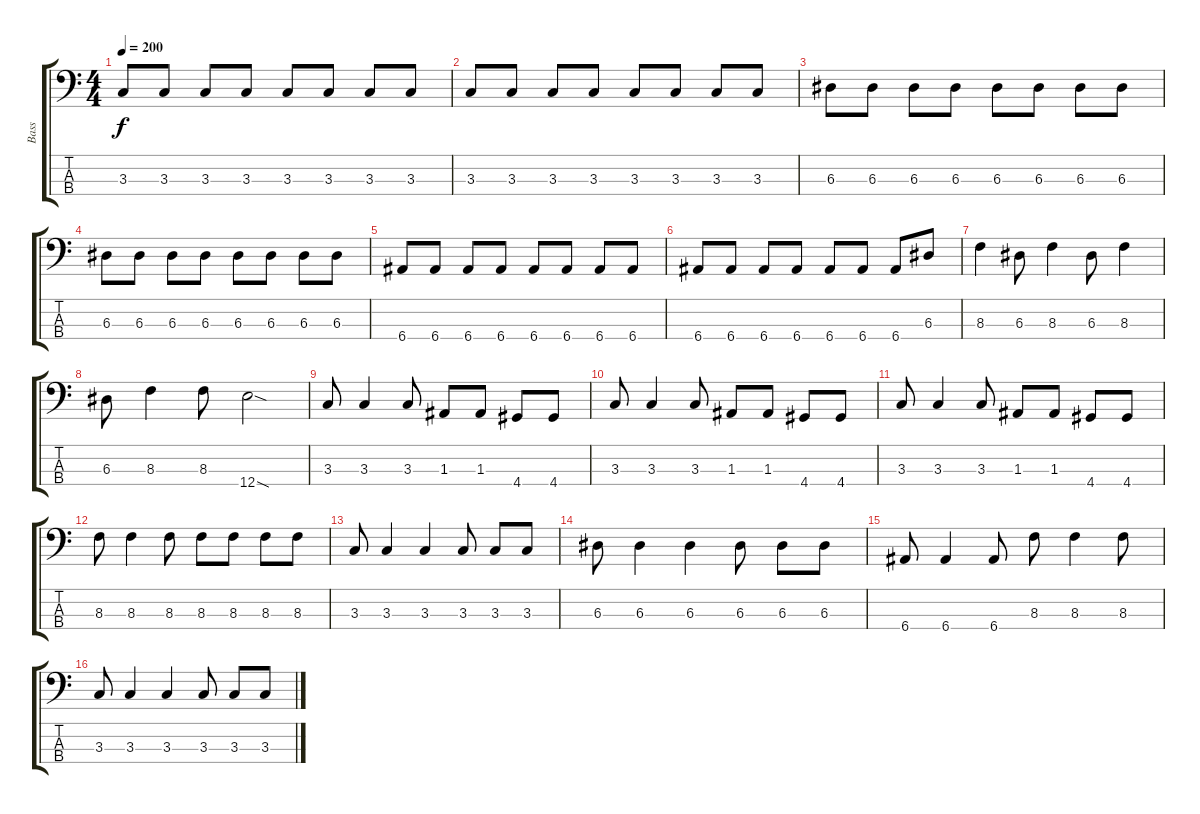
\track ("Bass" "Bass") {instrument electricbasspick}
\staff {score tabs}
\tuning (G2 D2 A1 E1) {hide}
\ts (4 4)
\tempo 200
\clef f4
\ks c
3.3.8{dy f} 3.3.8 3.3.8 3.3.8 3.3.8 3.3.8 3.3.8 3.3.8 |
3.3.8 3.3.8 3.3.8 3.3.8 3.3.8 3.3.8 3.3.8 3.3.8 |
6.3.8 6.3.8 6.3.8 6.3.8 6.3.8 6.3.8 6.3.8 6.3.8 |
6.3.8 6.3.8 6.3.8 6.3.8 6.3.8 6.3.8 6.3.8 6.3.8 |
6.4.8 6.4.8 6.4.8 6.4.8 6.4.8 6.4.8 6.4.8 6.4.8 |
6.4.8 6.4.8 6.4.8 6.4.8 6.4.8 6.4.8 6.4.8 6.3.8 |
8.3.4 6.3.8 8.3.4 6.3.8 8.3.4 |
6.3.8 8.3.4 8.3.8 12.4{sod}.2 |
3.3.8 3.3.4 3.3.8 1.3.8 1.3.8 4.4.8 4.4.8 |
3.3.8 3.3.4 3.3.8 1.3.8 1.3.8 4.4.8 4.4.8 |
3.3.8 3.3.4 3.3.8 1.3.8 1.3.8 4.4.8 4.4.8 |
8.3.8 8.3.4 8.3.8 8.3.8 8.3.8 8.3.8 8.3.8 |
3.3.8 3.3.4 3.3.4 3.3.8 3.3.8 3.3.8 |
6.3.8 6.3.4 6.3.4 6.3.8 6.3.8 6.3.8 |
6.4.8 6.4.4 6.4.8 8.3.8 8.3.4 8.3.8 |
3.3.8 3.3.4 3.3.4 3.3.8 3.3.8 3.3.8
